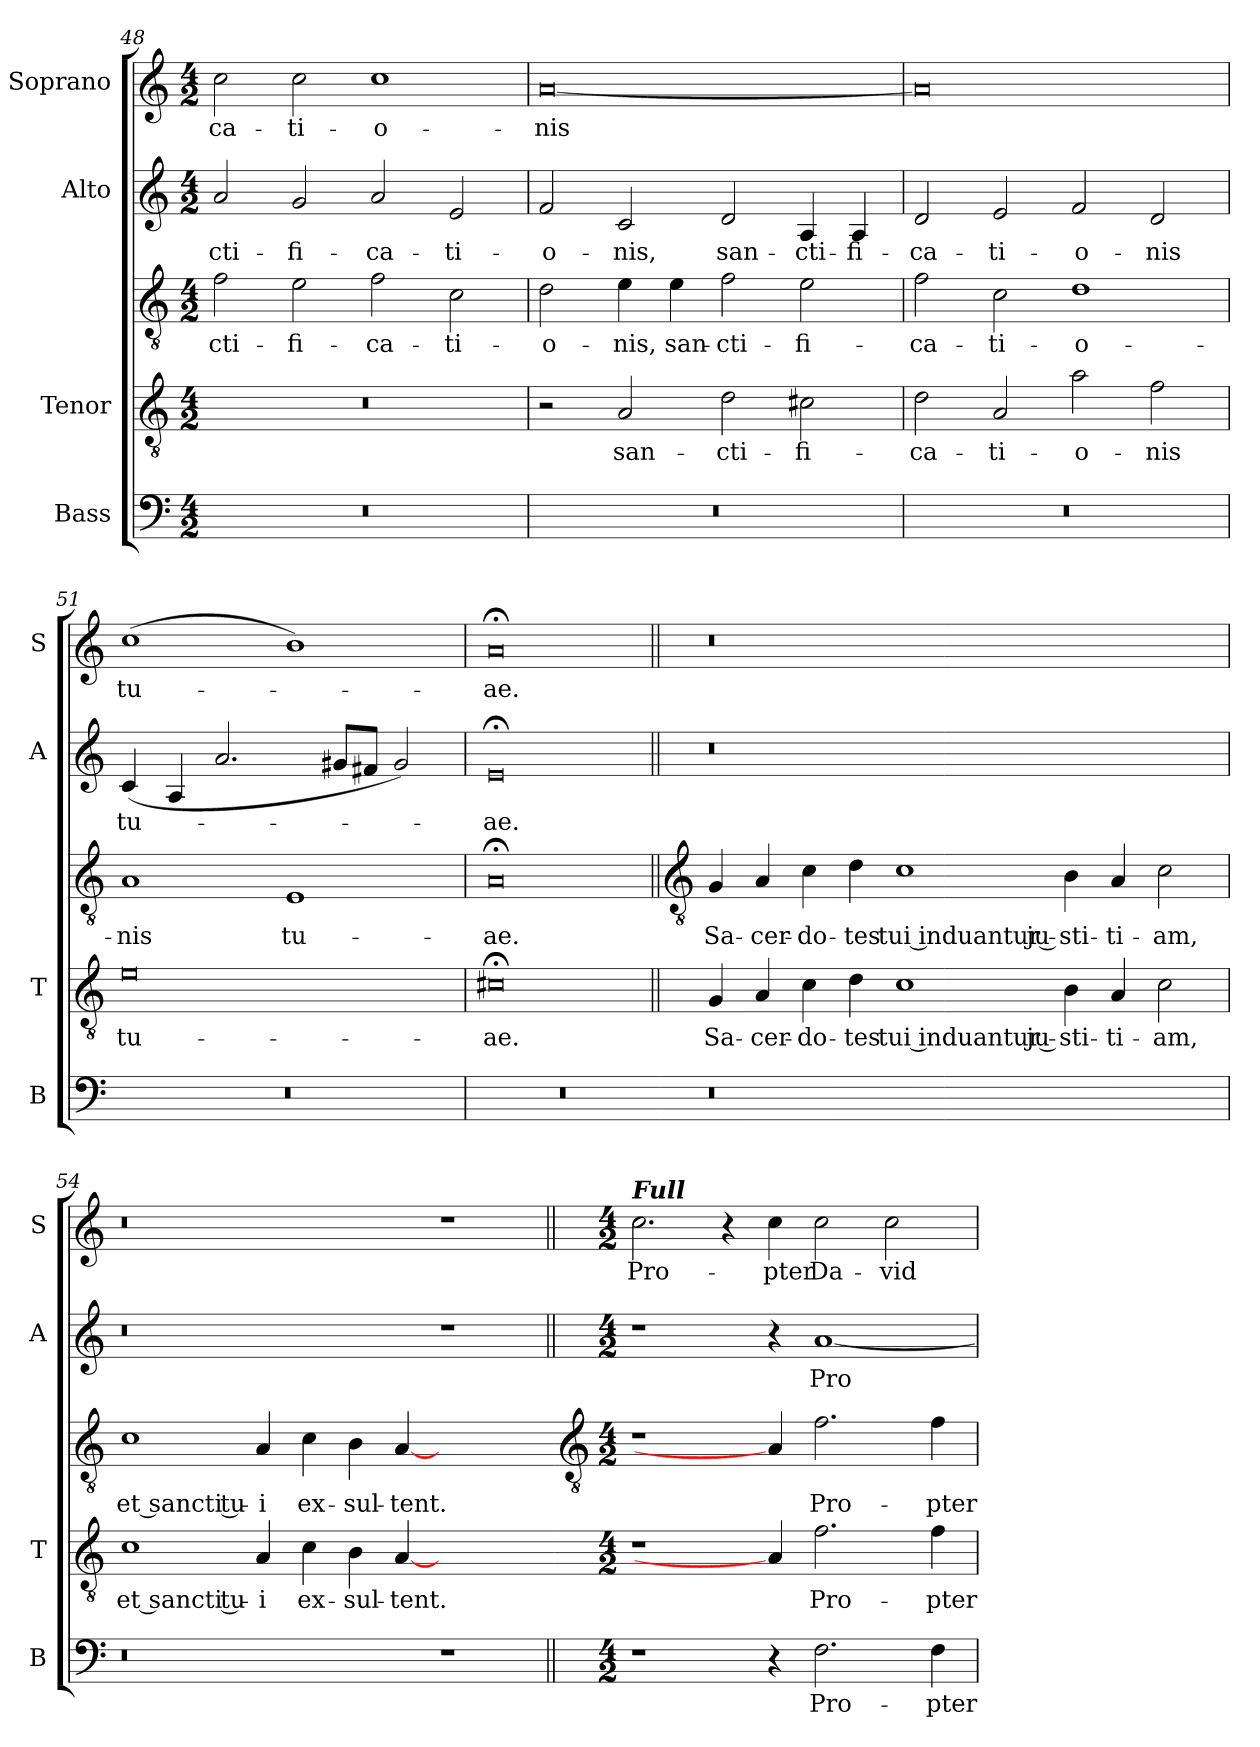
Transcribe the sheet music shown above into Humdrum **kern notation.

**kern	**text	**kern	**text	**kern	**text	**kern	**text	**kern	**text
*part4	*part4	*part3	*part3	*part3	*part3	*part2	*part2	*part1	*part1
*staff5	*staff5	*staff4	*staff4	*staff3	*staff3	*staff2	*staff2	*staff1	*staff1
*I"Bass	*	*I"Tenor	*	*	*	*I"Alto	*	*I"Soprano	*
*I'B	*	*I'T	*	*	*	*I'A	*	*I'S	*
*clefF4	*	*clefGv2	*	*clefGv2	*	*clefG2	*	*clefG2	*
*k[]	*	*k[]	*	*k[]	*	*k[]	*	*k[]	*
*C:	*	*C:	*	*C:	*	*C:	*	*C:	*
*M4/2	*	*M4/2	*	*M4/2	*	*M4/2	*	*M4/2	*
=48	=48	=48	=48	=48	=48	=48	=48	=48	=48
!	!	!	!	!	!LO:LY:b	!	!LO:LY:b	!	!LO:LY:b
0r	.	0r	.	2f	cti-	2a	-cti-	2cc	-ca-
!	!	!	!	!	!LO:LY:b	!	!LO:LY:b	!	!LO:LY:b
.	.	.	.	2e	-fi-	2g	-fi-	2cc	-ti-
!	!	!	!	!	!LO:LY:b	!	!LO:LY:b	!	!LO:LY:b
.	.	.	.	2f	-ca-	2a	-ca-	1cc	-o-
!	!	!	!	!	!LO:LY:b	!	!LO:LY:b	!	!
.	.	.	.	2c	-ti-	2e	-ti-	.	.
=49	=49	=49	=49	=49	=49	=49	=49	=49	=49
!	!	!	!	!	!LO:LY:b	!	!LO:LY:b	!	!LO:LY:b
0r	.	2r	.	2d	-o-	2f	-o-	[0a	-nis
!	!	!	!LO:LY:b	!	!LO:LY:b	!	!LO:LY:b	!	!
.	.	2A	-san-	4e	-nis,	2c	-nis,	.	.
!	!	!	!	!	!LO:LY:b	!	!	!	!
.	.	.	.	4e	san-	.	.	.	.
!	!	!	!LO:LY:b	!	!LO:LY:b	!	!LO:LY:b	!	!
.	.	2d	-cti-	2f	-cti-	2d	san-	.	.
!	!	!	!LO:LY:b	!	!LO:LY:b	!	!LO:LY:b	!	!
.	.	2c#X	-fi-	2e	-fi-	4A	-cti-	.	.
!	!	!	!	!	!	!	!LO:LY:b	!	!
.	.	.	.	.	.	4A	-fi-	.	.
=50	=50	=50	=50	=50	=50	=50	=50	=50	=50
!	!	!	!LO:LY:b	!	!LO:LY:b	!	!LO:LY:b	!	!
0r	.	2d	-ca-	2f	-ca-	2d	-ca-	0a]	.
!	!	!	!LO:LY:b	!	!LO:LY:b	!	!LO:LY:b	!	!
.	.	2A	-ti-	2c	-ti-	2e	-ti-	.	.
!	!	!	!LO:LY:b	!	!LO:LY:b	!	!LO:LY:b	!	!
.	.	2a	-o-	1d	-o-	2f	-o-	.	.
!	!	!	!LO:LY:b	!	!	!	!LO:LY:b	!	!
.	.	2f	-nis	.	.	2d	-nis	.	.
=51	=51	=51	=51	=51	=51	=51	=51	=51	=51
!	!	!	!LO:LY:b	!	!LO:LY:b	!	!LO:LY:b	!	!LO:LY:b
0r	.	0e	-tu-	1A	nis	(<4c	tu-	(>1cc	tu-
.	.	.	.	.	.	4A	.	.	.
.	.	.	.	.	.	2.a	.	.	.
!	!	!	!	!	!LO:LY:b	!	!	!	!
.	.	.	.	1E	tu-	.	.	1b)	.
.	.	.	.	.	.	8g#XL	.	.	.
.	.	.	.	.	.	8f#XJ	.	.	.
.	.	.	.	.	.	2g#)	.	.	.
=52	=52	=52	=52	=52	=52	=52	=52	=52	=52
!	!	!	!LO:LY:b	!	!LO:LY:b	!	!LO:LY:b	!	!LO:LY:b
0r	.	0c#X;<	ae.	0A;<	-ae.	0e;<	ae.	0a;<	ae.
!!LO:LB:g=z
=53	=53||	=53||	=53||	=53||	=53||	=53||	=53||	=53||	=53||
*	*	*	*	*clefGv2	*	*	*	*	*
*	*	*k[]	*	*k[]	*	*	*	*	*
*	*	*C:	*	*C:	*	*	*	*	*
!	!	!	!LO:LY:b	!	!LO:LY:b	!	!	!	!
0r	.	4G	Sa-	4G	Sa-	0r	.	0r	.
!	!	!	!LO:LY:b	!	!LO:LY:b	!	!	!	!
.	.	4A	-cer-	4A	-cer-	.	.	.	.
!	!	!	!LO:LY:b	!	!LO:LY:b	!	!	!	!
.	.	4c	-do-	4c	-do-	.	.	.	.
!	!	!	!LO:LY:b	!	!LO:LY:b	!	!	!	!
.	.	4d	-tes	4d	-tes	.	.	.	.
!	!	!	!LO:LY:b	!	!LO:LY:b	!	!	!	!
.	.	1c	tui induantur ju-	1c	tui induantur ju-	.	.	.	.
!	!	!	!LO:LY:b	!	!LO:LY:b	!	!	!	!
1ryy	.	4B	-sti-	4B	-sti-	1ryy	.	1ryy	.
!	!	!	!LO:LY:b	!	!LO:LY:b	!	!	!	!
.	.	4A	-ti-	4A	-ti-	.	.	.	.
!	!	!	!LO:LY:b	!	!LO:LY:b	!	!	!	!
.	.	2c	-am,	2c	-am,	.	.	.	.
=54	=54	=54	=54	=54	=54	=54	=54	=54	=54
!	!	!	!LO:LY:b	!	!LO:LY:b	!	!	!	!
0r	.	1c	et sancti tu-	1c	et sancti tu-	0r	.	0r	.
!	!	!	!LO:LY:b	!	!LO:LY:b	!	!	!	!
.	.	4A	-i	4A	-i	.	.	.	.
!	!	!	!LO:LY:b	!	!LO:LY:b	!	!	!	!
.	.	4c	ex-	4c	ex-	.	.	.	.
!	!	!	!LO:LY:b	!	!LO:LY:b	!	!	!	!
.	.	4B	-sul-	4B	-sul-	.	.	.	.
!	!	!	!LO:LY:b	!	!LO:LY:b	!	!	!	!
.	.	[4A	-tent.	[4A	-tent.	.	.	.	.
1r	.	1ryy	.	1ryy	.	1r	.	1r	.
!!LO:LB:g=z
=55||	=55||	=55-	=55||	=55-	=55||	=55||	=55||	=55||	=55||
*	*	*	*	*clefGv2	*	*	*	*	*
*k[]	*	*	*	*	*	*k[]	*	*k[]	*
*C:	*	*	*	*	*	*C:	*	*C:	*
*M4/2	*	*M4/2	*	*M4/2	*	*M4/2	*	*M4/2	*
!	!	!	!	!	!	!	!	!LO:TX:a:Bi:t=Full	!
!	!	!	!	!	!	!	!	!	!LO:LY:b
1r	.	1r	.	1r	.	1r	.	2.cc	Pro-
.	.	.	.	.	.	.	.	4r	.
!	!	!	!	!	!	!	!	!	!LO:LY:b
4r	.	4A]	.	4A]	.	4r	.	4cc	-pter
!	!LO:LY:b	!	!LO:LY:b	!	!LO:LY:b	!	!LO:LY:b	!	!LO:LY:b
2.F	Pro-	2.f	Pro-	2.f	Pro-	[1a	Pro-	2cc	Da-
!	!	!	!	!	!	!	!	!	!LO:LY:b
.	.	.	.	.	.	.	.	2cc	-vid
!	!LO:LY:b	!	!LO:LY:b	!	!LO:LY:b	!	!	!	!
4F	-pter	4f	-pter	4f	-pter	.	.	.	.
=	=	=	=	=	=	=	=	=	=
*-	*-	*-	*-	*-	*-	*-	*-	*-	*-
